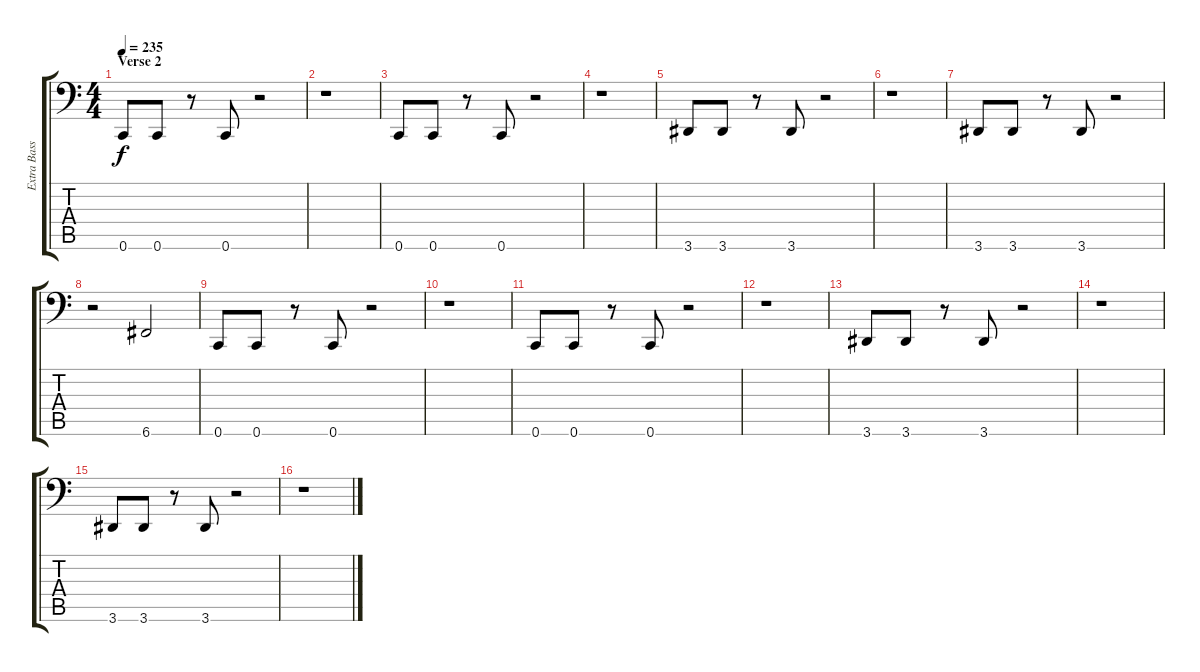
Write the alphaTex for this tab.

\track ("Extra Bass (Joe P.)" "Extra Bass") {instrument fretlessbass}
\staff {score tabs}
\tuning (D3 A2 F2 C2 G1 C1) {hide}
\ts (4 4)
\section ("" "Verse 2")
\tempo 235
\clef f4
\ks c
0.6.8{dy f} 0.6.8 r.8 0.6.8 r.2 |
r.1 |
0.6.8 0.6.8 r.8 0.6.8 r.2 |
r.1 |
3.6.8 3.6.8 r.8 3.6.8 r.2 |
r.1 |
3.6.8 3.6.8 r.8 3.6.8 r.2 |
r.2 6.6.2 |
0.6.8 0.6.8 r.8 0.6.8 r.2 |
r.1 |
0.6.8 0.6.8 r.8 0.6.8 r.2 |
r.1 |
3.6.8 3.6.8 r.8 3.6.8 r.2 |
r.1 |
3.6.8 3.6.8 r.8 3.6.8 r.2 |
r.1
